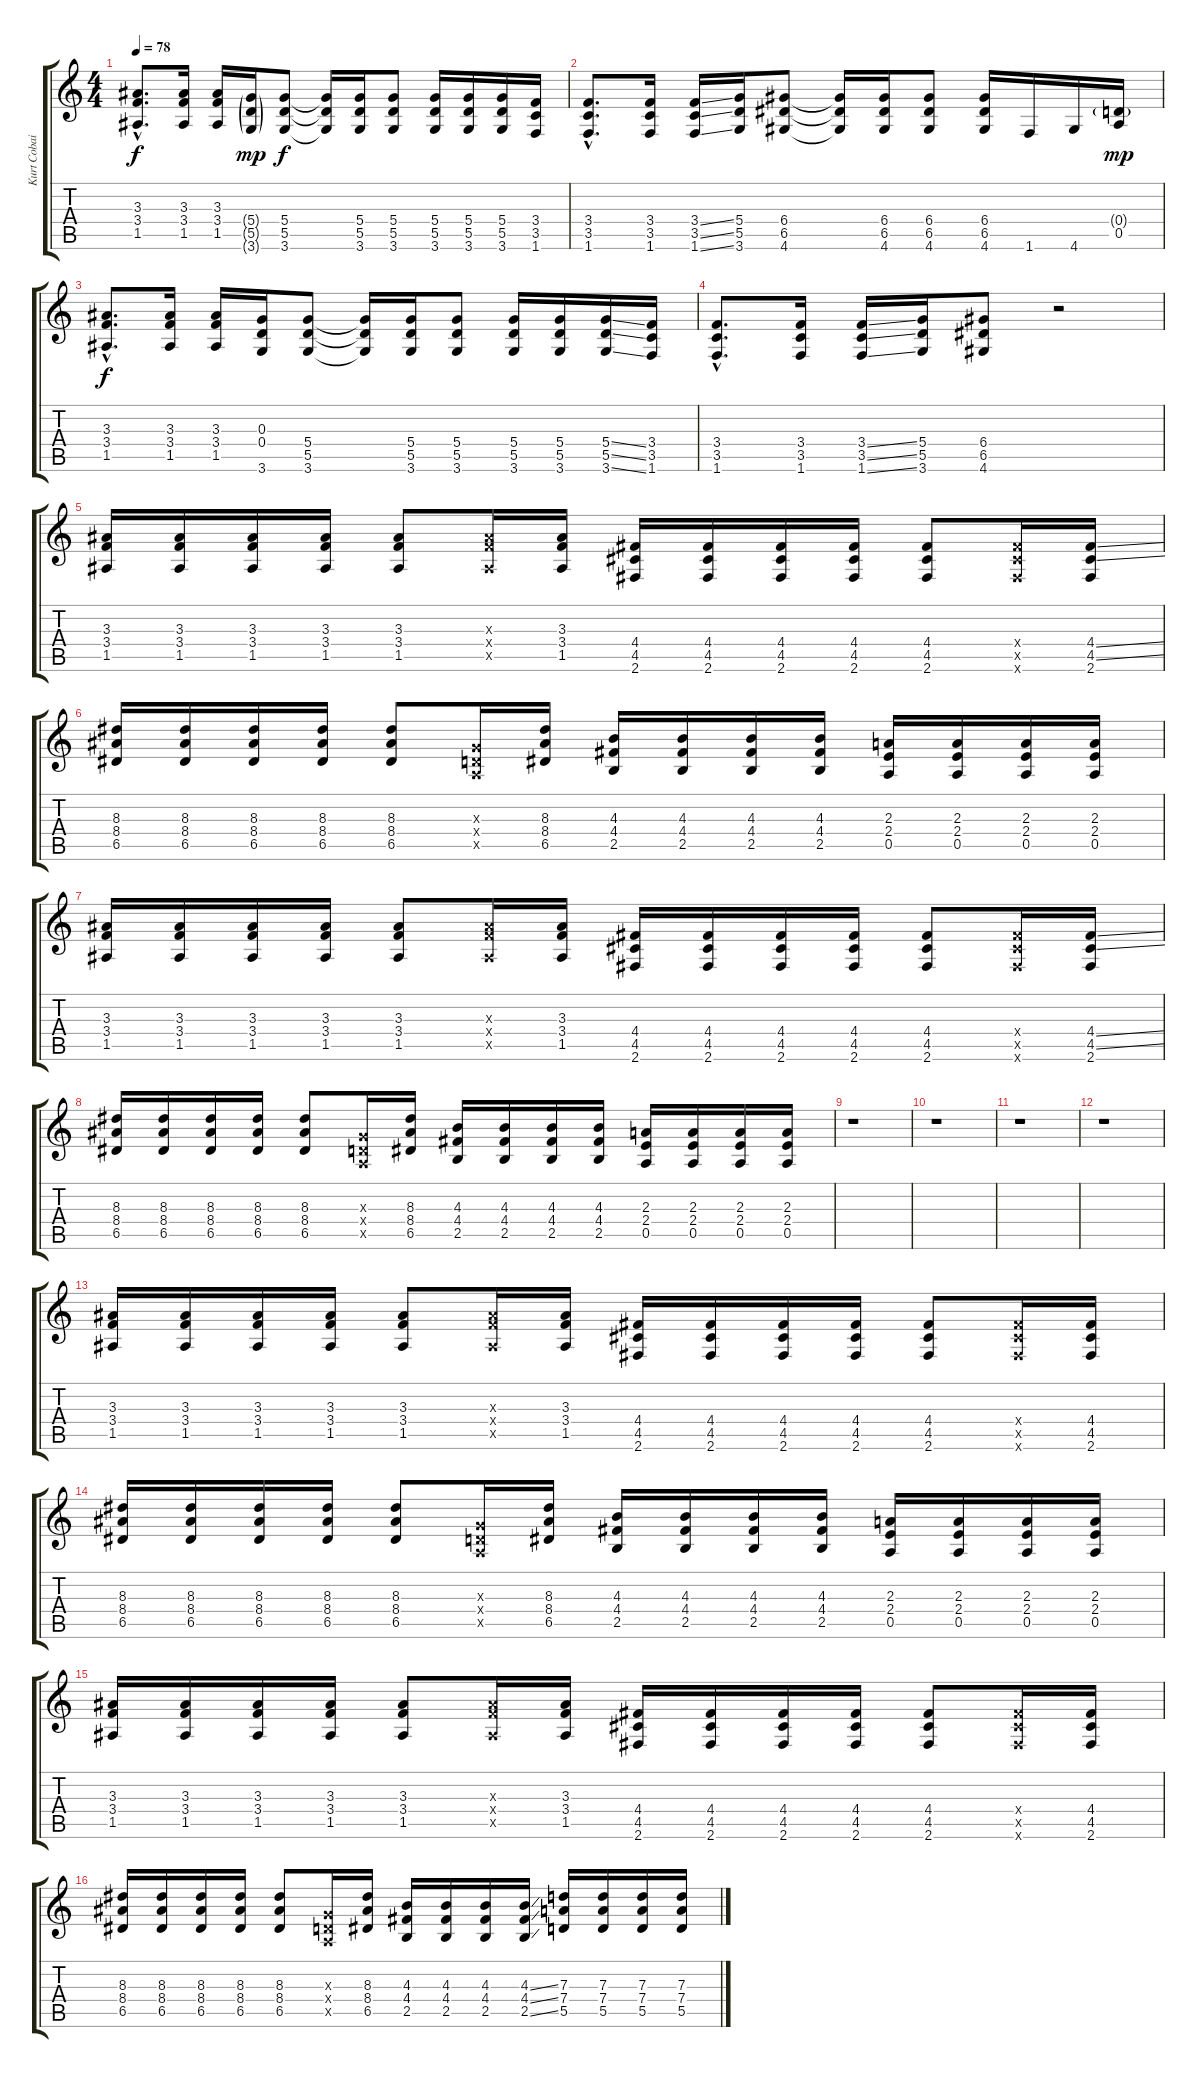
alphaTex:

\track ("Kurt Cobain : Guitar" "Kurt Cobai") {instrument distortionguitar}
\staff {score tabs}
\tuning (E4 B3 G3 D3 A2 E2) {hide}
\ts (4 4)
\tempo 78
\clef g2
\ks c
(3.3{hac} 3.4{hac} 1.5{hac}).8{d dy f instrument distortionguitar} (3.3 3.4 1.5).16 (3.3 3.4 1.5).16 (5.4{g} 5.5{g} 3.6{g}).16{dy mp} (5.4 5.5 3.6).8{dy f} (5.4{t} 5.5{t} 3.6{t}).16 (5.4 5.5 3.6).16 (5.4 5.5 3.6).8 (5.4 5.5 3.6).16 (5.4 5.5 3.6).16 (5.4 5.5 3.6).16 (3.4 3.5 1.6).16 |
(3.4{hac} 3.5{hac} 1.6{hac}).8{d} (3.4 3.5 1.6).16 (3.4{ss} 3.5{ss} 1.6{ss}).16 (5.4 5.5 3.6).16 (6.4 6.5 4.6).8 (6.4{t} 6.5{t} 4.6{t}).16 (6.4 6.5 4.6).16 (6.4 6.5 4.6).8 (6.4 6.5 4.6).16 1.6.16 4.6.16 (0.4{g} 0.5).16{dy mp} |
(3.3{hac} 3.4{hac} 1.5{hac}).8{d dy f} (3.3 3.4 1.5).16 (3.3 3.4 1.5).16 (0.3 0.4 3.6).16 (5.4 5.5 3.6).8 (5.4{t} 5.5{t} 3.6{t}).16 (5.4 5.5 3.6).16 (5.4 5.5 3.6).8 (5.4 5.5 3.6).16 (5.4 5.5 3.6).16 (5.4{ss} 5.5{ss} 3.6{ss}).16 (3.4 3.5 1.6).16 |
(3.4{hac} 3.5{hac} 1.6{hac}).8{d} (3.4 3.5 1.6).16 (3.4{ss} 3.5{ss} 1.6{ss}).16 (5.4 5.5 3.6).16 (6.4 6.5 4.6).8 r.2 |
(3.3 3.4 1.5).16 (3.3 3.4 1.5).16 (3.3 3.4 1.5).16 (3.3 3.4 1.5).16 (3.3 3.4 1.5).8 (3.3{x} 3.4{x} 1.5{x}).16 (3.3 3.4 1.5).16 (4.4 4.5 2.6).16 (4.4 4.5 2.6).16 (4.4 4.5 2.6).16 (4.4 4.5 2.6).16 (4.4 4.5 2.6).8 (4.4{x} 4.5{x} 2.6{x}).16 (4.4{ss} 4.5{ss} 2.6).16 |
(8.3 8.4 6.5).16 (8.3 8.4 6.5).16 (8.3 8.4 6.5).16 (8.3 8.4 6.5).16 (8.3 8.4 6.5).8 (0.3{x} 0.4{x} 0.5{x}).16 (8.3 8.4 6.5).16 (4.3 4.4 2.5).16 (4.3 4.4 2.5).16 (4.3 4.4 2.5).16 (4.3 4.4 2.5).16 (2.3 2.4 0.5).16 (2.3 2.4 0.5).16 (2.3 2.4 0.5).16 (2.3 2.4 0.5).16 |
(3.3 3.4 1.5).16 (3.3 3.4 1.5).16 (3.3 3.4 1.5).16 (3.3 3.4 1.5).16 (3.3 3.4 1.5).8 (3.3{x} 3.4{x} 1.5{x}).16 (3.3 3.4 1.5).16 (4.4 4.5 2.6).16 (4.4 4.5 2.6).16 (4.4 4.5 2.6).16 (4.4 4.5 2.6).16 (4.4 4.5 2.6).8 (4.4{x} 4.5{x} 2.6{x}).16 (4.4{ss} 4.5{ss} 2.6).16 |
(8.3 8.4 6.5).16 (8.3 8.4 6.5).16 (8.3 8.4 6.5).16 (8.3 8.4 6.5).16 (8.3 8.4 6.5).8 (0.3{x} 0.4{x} 0.5{x}).16 (8.3 8.4 6.5).16 (4.3 4.4 2.5).16 (4.3 4.4 2.5).16 (4.3 4.4 2.5).16 (4.3 4.4 2.5).16 (2.3 2.4 0.5).16 (2.3 2.4 0.5).16 (2.3 2.4 0.5).16 (2.3 2.4 0.5).16 |
r.1 |
r.1 |
r.1 |
r.1 |
(3.3 3.4 1.5).16{volume 9 instrument electricguitarclean} (3.3 3.4 1.5).16 (3.3 3.4 1.5).16 (3.3 3.4 1.5).16 (3.3 3.4 1.5).8 (3.3{x} 3.4{x} 1.5{x}).16 (3.3 3.4 1.5).16 (4.4 4.5 2.6).16 (4.4 4.5 2.6).16 (4.4 4.5 2.6).16 (4.4 4.5 2.6).16 (4.4 4.5 2.6).8 (4.4{x} 4.5{x} 2.6{x}).16 (4.4 4.5 2.6).16 |
(8.3 8.4 6.5).16 (8.3 8.4 6.5).16 (8.3 8.4 6.5).16 (8.3 8.4 6.5).16 (8.3 8.4 6.5).8 (0.3{x} 0.4{x} 0.5{x}).16 (8.3 8.4 6.5).16 (4.3 4.4 2.5).16 (4.3 4.4 2.5).16 (4.3 4.4 2.5).16 (4.3 4.4 2.5).16 (2.3 2.4 0.5).16 (2.3 2.4 0.5).16 (2.3 2.4 0.5).16 (2.3 2.4 0.5).16 |
(3.3 3.4 1.5).16 (3.3 3.4 1.5).16 (3.3 3.4 1.5).16 (3.3 3.4 1.5).16 (3.3 3.4 1.5).8 (3.3{x} 3.4{x} 1.5{x}).16 (3.3 3.4 1.5).16 (4.4 4.5 2.6).16 (4.4 4.5 2.6).16 (4.4 4.5 2.6).16 (4.4 4.5 2.6).16 (4.4 4.5 2.6).8 (4.4{x} 4.5{x} 2.6{x}).16 (4.4 4.5 2.6).16 |
(8.3 8.4 6.5).16 (8.3 8.4 6.5).16 (8.3 8.4 6.5).16 (8.3 8.4 6.5).16 (8.3 8.4 6.5).8 (0.3{x} 0.4{x} 0.5{x}).16 (8.3 8.4 6.5).16 (4.3 4.4 2.5).16{volume 12 instrument distortionguitar} (4.3 4.4 2.5).16 (4.3 4.4 2.5).16 (4.3{ss} 4.4{ss} 2.5{ss}).16 (7.3 7.4 5.5).16 (7.3 7.4 5.5).16 (7.3 7.4 5.5).16 (7.3 7.4 5.5).16
